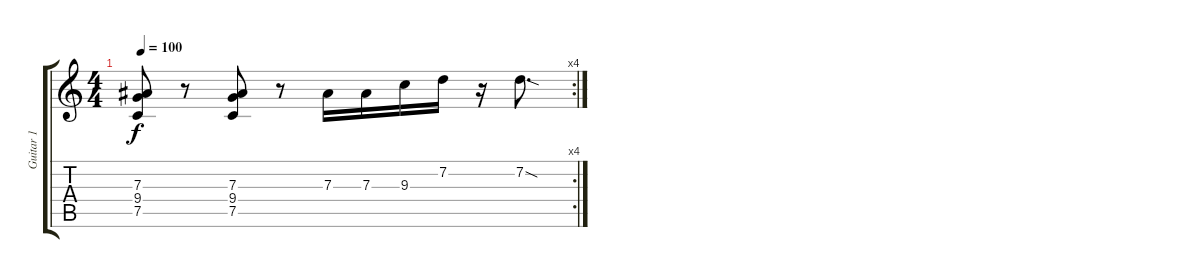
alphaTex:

\track ("Guitar 1" "Guitar 1") {instrument distortionguitar}
\staff {score tabs}
\tuning (C4 G3 Eb3 Bb2 F2 C2) {hide}
\rc 4
\ts (4 4)
\tempo 100
\clef g2
\ks c
(7.3 9.4 7.5).8{dy f} r.8 (7.3 9.4 7.5).8 r.8 7.3.16 7.3.16 9.3.16 7.2.16 r.16 7.2{sod}.8{d}
